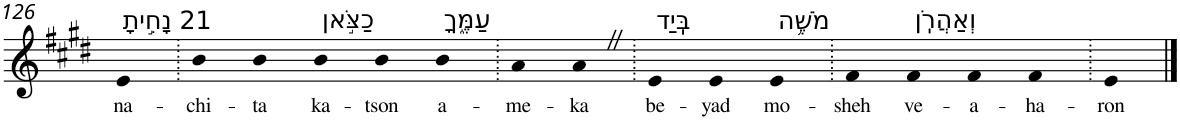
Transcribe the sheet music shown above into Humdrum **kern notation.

**kern	**text
*part1	*part1
*staff1	*staff1
*I"Piano	*
*I'Pno	*
!!LO:PB:g=z
*clefG2	*
*k[f#c#g#d#]	*
*E:	*
=126	=126
!LO:TX:a:t=21 נָחִ֣יתָ	!
!	!LO:LY:b
4e	na-
=127.	=127.
!	!LO:LY:b
4b	-chi-
!	!LO:LY:b
4b	-ta
!LO:TX:a:t=כַצֹּ֣אן	!
!	!LO:LY:b
4b	ka-
!	!LO:LY:b
4b	-tson
!LO:TX:a:t=עַמֶּ֑ךָ	!
!	!LO:LY:b
4b	a-
=128.	=128.
!	!LO:LY:b
4a	-me-
!	!LO:LY:b
4aZ	-ka
=129.	=129.
!LO:TX:a:t=בְּֽיַד	!
!	!LO:LY:b
4e	be-
!	!LO:LY:b
4e	-yad
!LO:TX:a:t=מֹשֶׁ֥ה	!
!	!LO:LY:b
4e	mo-
=130.	=130.
!	!LO:LY:b
4f#	-sheh
!LO:TX:a:t=וְאַהֲרֹֽן	!
!	!LO:LY:b
4f#	ve-
!	!LO:LY:b
4f#	-a-
!	!LO:LY:b
4f#	-ha-
=131.	=131.
!	!LO:LY:b
4e	-ron
==	==
*-	*-
